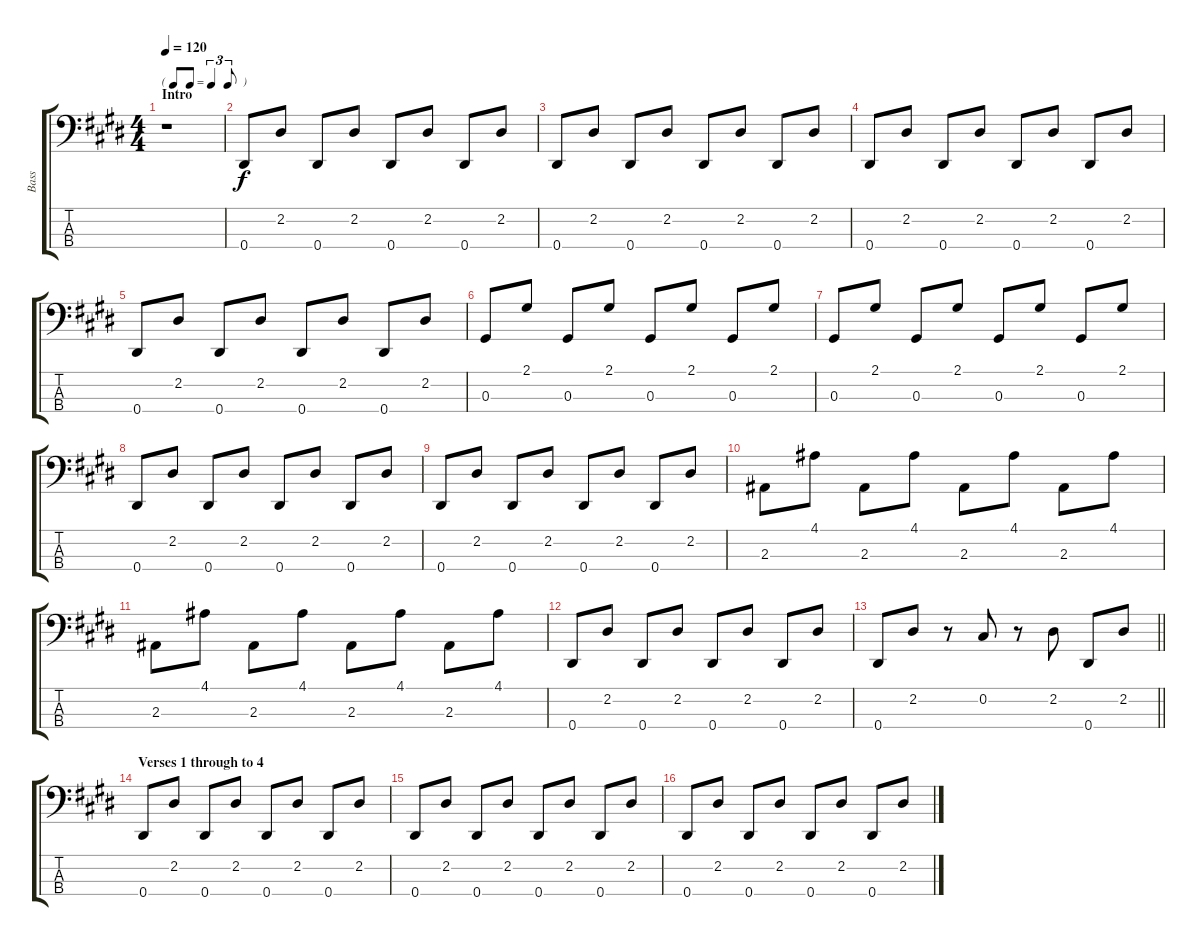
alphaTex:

\track ("Bass" "Bass") {instrument electricbassfinger}
\staff {score tabs}
\tuning (Gb2 Db2 Ab1 Eb1) {hide}
\ts (4 4)
\tf triplet8th
\section ("" "Intro")
\tempo 120
\clef f4
\ks e
r.1{dy f instrument electricbassfinger} |
0.4.8 2.2.8 0.4.8 2.2.8 0.4.8 2.2.8 0.4.8 2.2.8 |
0.4.8 2.2.8 0.4.8 2.2.8 0.4.8 2.2.8 0.4.8 2.2.8 |
0.4.8 2.2.8 0.4.8 2.2.8 0.4.8 2.2.8 0.4.8 2.2.8 |
0.4.8 2.2.8 0.4.8 2.2.8 0.4.8 2.2.8 0.4.8 2.2.8 |
0.3.8 2.1.8 0.3.8 2.1.8 0.3.8 2.1.8 0.3.8 2.1.8 |
0.3.8 2.1.8 0.3.8 2.1.8 0.3.8 2.1.8 0.3.8 2.1.8 |
0.4.8 2.2.8 0.4.8 2.2.8 0.4.8 2.2.8 0.4.8 2.2.8 |
0.4.8 2.2.8 0.4.8 2.2.8 0.4.8 2.2.8 0.4.8 2.2.8 |
2.3.8 4.1.8 2.3.8 4.1.8 2.3.8 4.1.8 2.3.8 4.1.8 |
2.3.8 4.1.8 2.3.8 4.1.8 2.3.8 4.1.8 2.3.8 4.1.8 |
0.4.8 2.2.8 0.4.8 2.2.8 0.4.8 2.2.8 0.4.8 2.2.8 |
\barLineRight lightlight
0.4.8 2.2.8 r.8 0.2.8 r.8 2.2.8 0.4.8 2.2.8 |
\section ("" "Verses 1 through to 4")
0.4.8 2.2.8 0.4.8 2.2.8 0.4.8 2.2.8 0.4.8 2.2.8 |
0.4.8 2.2.8 0.4.8 2.2.8 0.4.8 2.2.8 0.4.8 2.2.8 |
0.4.8 2.2.8 0.4.8 2.2.8 0.4.8 2.2.8 0.4.8 2.2.8
